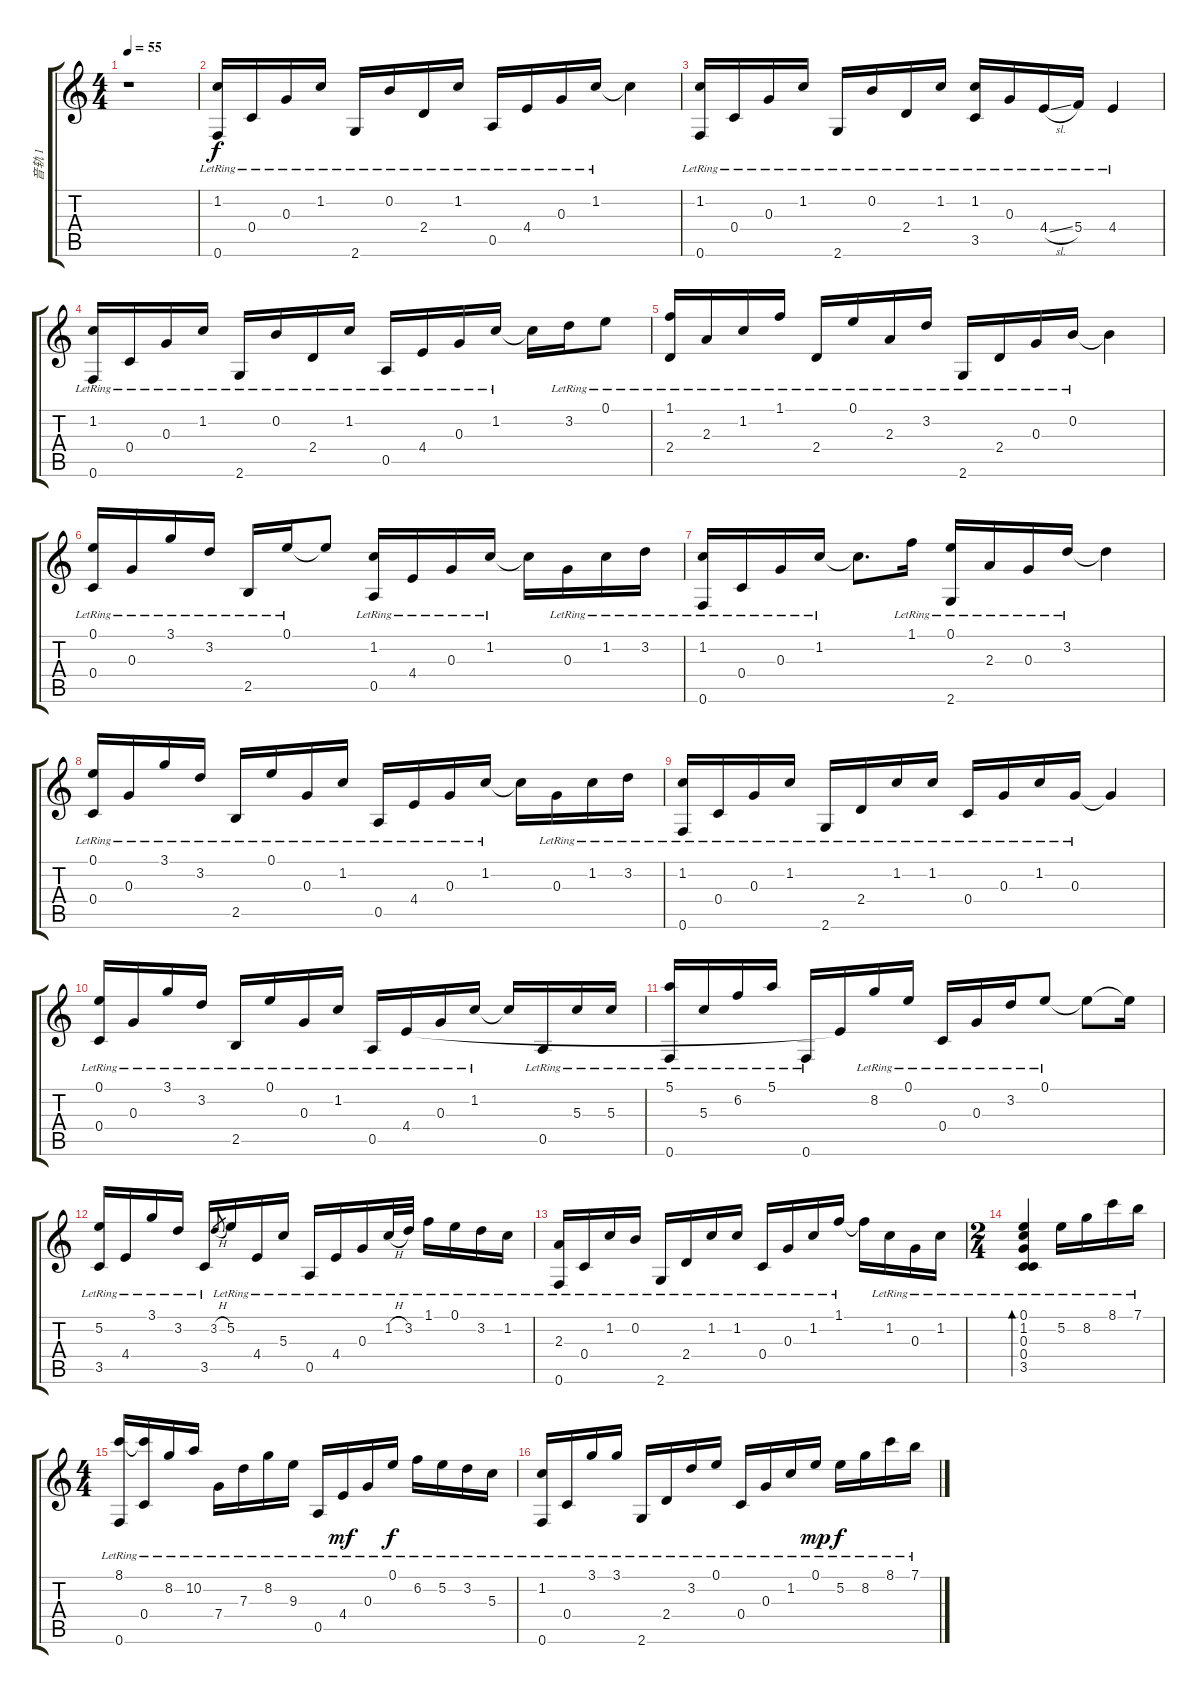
\track ("音轨 1" "音轨 1") {instrument acousticguitarsteel}
\staff {score tabs}
\tuning (E4 B3 G3 C3 A2 F2) {hide}
\ts (4 4)
\tempo 55
\clef g2
\ks c
r.1{dy f instrument acousticguitarsteel} |
(1.2{lr} 0.6{lr}).16 0.4{lr}.16 0.3{lr}.16 1.2{lr}.16 2.6{lr}.16 0.2{lr}.16 2.4{lr}.16 1.2{lr}.16 0.5{lr}.16 4.4{lr}.16 0.3{lr}.16 1.2{lr}.16 1.2{t}.4 |
(1.2{lr} 0.6{lr}).16 0.4{lr}.16 0.3{lr}.16 1.2{lr}.16 2.6{lr}.16 0.2{lr}.16 2.4{lr}.16 1.2{lr}.16 (1.2{lr} 3.5{lr}).16 0.3{lr}.16 4.4{sl lr}.16 5.4{lr}.16 4.4{lr}.4 |
(1.2{lr} 0.6{lr}).16 0.4{lr}.16 0.3{lr}.16 1.2{lr}.16 2.6{lr}.16 0.2{lr}.16 2.4{lr}.16 1.2{lr}.16 0.5{lr}.16 4.4{lr}.16 0.3{lr}.16 1.2{lr}.16 1.2{t}.16 3.2{lr}.16 0.1{lr}.8 |
(1.1{lr} 2.4{lr}).16 2.3{lr}.16 1.2{lr}.16 1.1{lr}.16 2.4{lr}.16 0.1{lr}.16 2.3{lr}.16 3.2{lr}.16 2.6{lr}.16 2.4{lr}.16 0.3{lr}.16 0.2{lr}.16 0.2{t}.4 |
(0.1{lr} 0.4{lr}).16 0.3{lr}.16 3.1{lr}.16 3.2{lr}.16 2.5{lr}.16 0.1{lr}.16 0.1{t}.8 (1.2{lr} 0.5{lr}).16 4.4{lr}.16 0.3{lr}.16 1.2{lr}.16 1.2{t}.16 0.3{lr}.16 1.2{lr}.16 3.2{lr}.16 |
(1.2{lr} 0.6{lr}).16 0.4{lr}.16 0.3{lr}.16 1.2{lr}.16 1.2{t}.8{d} 1.1{lr}.16 (0.1{lr} 2.6{lr}).16 2.3{lr}.16 0.3{lr}.16 3.2{lr}.16 3.2{t}.4 |
(0.1{lr} 0.4{lr}).16 0.3{lr}.16 3.1{lr}.16 3.2{lr}.16 2.5{lr}.16 0.1{lr}.16 0.3{lr}.16 1.2{lr}.16 0.5{lr}.16 4.4{lr}.16 0.3{lr}.16 1.2{lr}.16 1.2{t}.16 0.3{lr}.16 1.2{lr}.16 3.2{lr}.16 |
(1.2{lr} 0.6{lr}).16 0.4{lr}.16 0.3{lr}.16 1.2{lr}.16 2.6{lr}.16 2.4{lr}.16 1.2{lr}.16 1.2{lr}.16 0.4{lr}.16 0.3{lr}.16 1.2{lr}.16 0.3{lr}.16 0.3{t}.4 |
(0.1{lr} 0.4{lr}).16 0.3{lr}.16 3.1{lr}.16 3.2{lr}.16 2.5{lr}.16 0.1{lr}.16 0.3{lr}.16 1.2{lr}.16 0.5{lr}.16 4.4{lr}.16 0.3{lr}.16 1.2{lr}.16 1.2{t}.16 0.5{lr}.16 5.3{lr}.16 5.3{lr}.16 |
(5.1{lr} 0.6{lr}).16 5.3{lr}.16 6.2{lr}.16 5.1{lr}.16 0.6{lr}.16 4.4{t}.16 8.2{lr}.16 0.1{lr}.16 0.4{lr}.16 0.3{lr}.16 3.2{lr}.16 0.1{lr}.8 0.1{t}.8 0.1{t}.16 |
(5.2{lr} 3.5{lr}).16 4.4{lr}.16 3.1{lr}.16 3.2{lr}.16 3.5{lr}.16 3.2{h}.8{gr} 5.2{lr}.16 4.4{lr}.16 5.3{lr}.16 0.5{lr}.16 4.4{lr}.16 0.3{lr}.16 1.2{h lr}.32 3.2{lr}.32 1.1{lr}.16 0.1{lr}.16 3.2{lr}.16 1.2{lr}.16 |
(2.3{lr} 0.6{lr}).16 0.4{lr}.16 1.2{lr}.16 0.2{lr}.16 2.6{lr}.16 2.4{lr}.16 1.2{lr}.16 1.2{lr}.16 0.4{lr}.16 0.3{lr}.16 1.2{lr}.16 1.1{lr}.16 1.1{t}.16 1.2{lr}.16 0.3{lr}.16 1.2{lr}.16 |
\ts (2 4)
(0.1{lr} 1.2{lr} 0.3{lr} 0.4{lr} 3.5{lr}).4{bd 240} 5.2{lr}.16 8.2{lr}.16 8.1{lr}.16 7.1{lr}.16 |
\ts (4 4)
(8.1{lr} 0.6{lr}).16 (8.1{t} 0.4{lr}).16 8.2{lr}.16 10.2{lr}.16 7.4{lr}.16 7.3{lr}.16 8.2{lr}.16 9.3{lr}.16 0.5{lr}.16 4.4{lr}.16{dy mf} 0.3{lr}.16 0.1{lr}.16{dy f} 6.2{lr}.16 5.2{lr}.16 3.2{lr}.16 5.3{lr}.16 |
(1.2{lr} 0.6{lr}).16 0.4{lr}.16 3.1{lr}.16 3.1{lr}.16 2.6{lr}.16 2.4{lr}.16 3.2{lr}.16 0.1{lr}.16 0.4{lr}.16 0.3{lr}.16 1.2{lr}.16 0.1{lr}.16{dy mp} 5.2{lr}.16{dy f} 8.2{lr}.16 8.1{lr}.16 7.1{lr}.16
